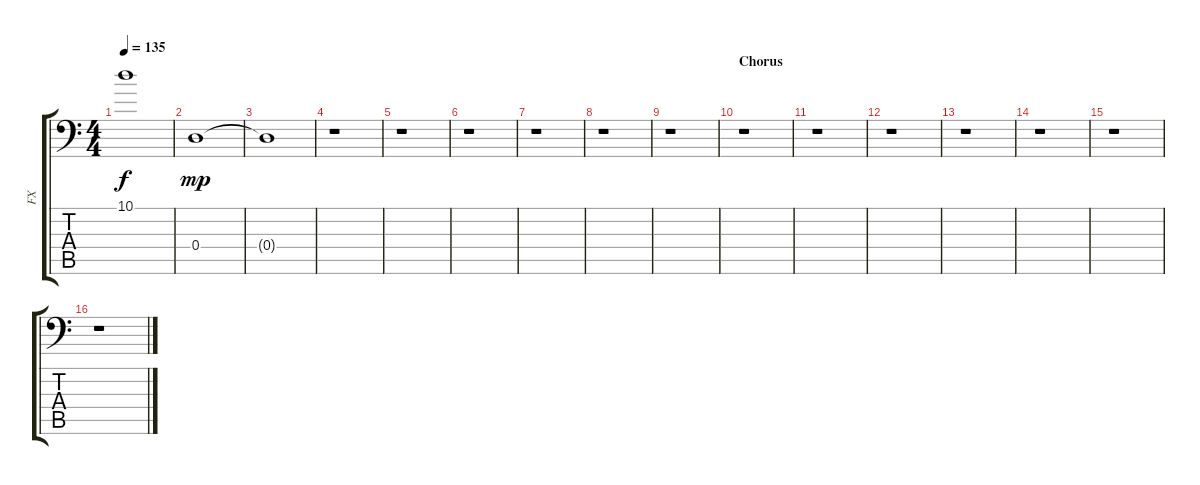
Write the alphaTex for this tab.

\track ("FX" "FX") {instrument lead2sawtooth}
\staff {score tabs}
\tuning (E4 B3 G3 D3 A2 D0) {hide}
\ts (4 4)
\tempo 135
\clef f4
\ks c
10.1{t}.1{dy f} |
0.4.1{dy mp} |
0.4{t}.1 |
r.1 |
r.1 |
r.1 |
r.1 |
r.1 |
r.1 |
\section ("" "Chorus")
r.1 |
r.1 |
r.1 |
r.1 |
r.1 |
r.1 |
r.1
